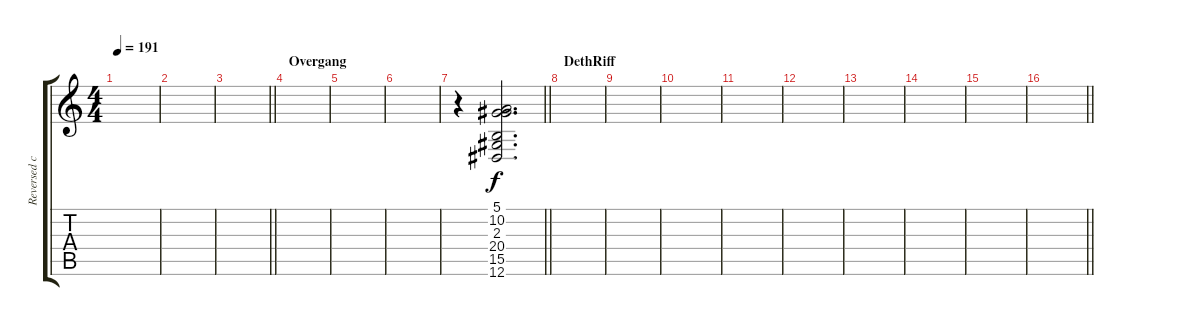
\track ("Reversed cymbals" "Reversed c") {instrument reversecymbal}
\staff {score tabs}
\tuning (Eb4 Bb3 Gb3 Db3 Ab2 Eb2) {hide}
\ts (4 4)
\tempo 191
\clef g2
\ks c
|
|
\barLineRight lightlight
|
\section ("" "Overgang")
|
|
|
\barLineRight lightlight
r.4 (5.1 10.2 2.3 20.4 15.5 12.6).2{d} |
\section ("" "DethRiff")
|
|
|
|
|
|
|
|
\barLineRight lightlight
